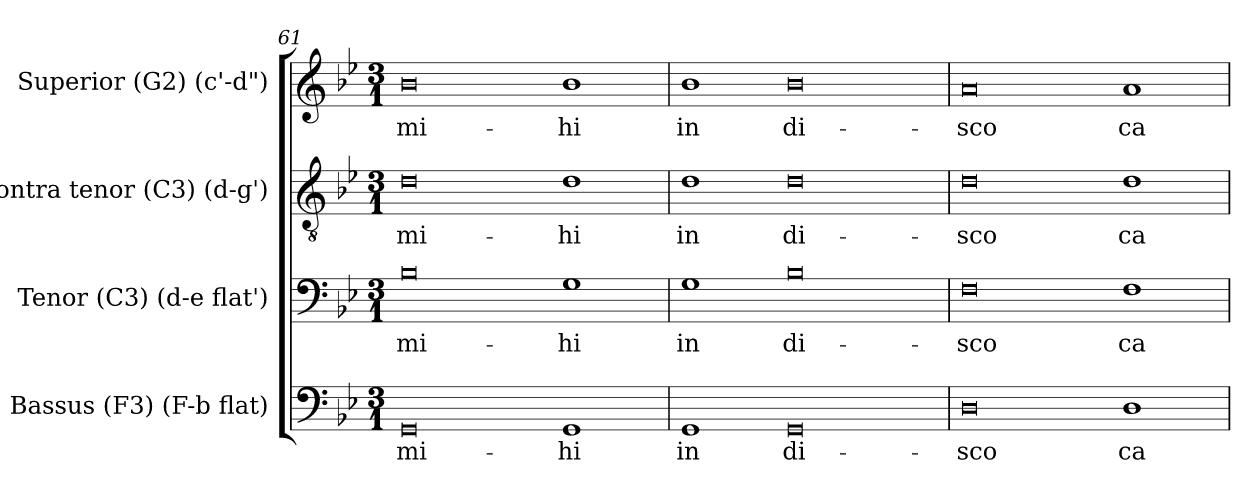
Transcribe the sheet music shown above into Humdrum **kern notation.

**kern	**text	**kern	**text	**kern	**text	**kern	**text
*part4	*part4	*part3	*part3	*part2	*part2	*part1	*part1
*staff4	*staff4	*staff3	*staff3	*staff2	*staff2	*staff1	*staff1
*I"Bassus (F3)  (F-b flat)	*	*I"Tenor (C3)  (d-e flat')	*	*I"Contra tenor (C3)  (d-g')	*	*I"Superior (G2)  (c'-d")	*
*clefF4	*	*clefF4	*	*clefGv2	*	*clefG2	*
*k[b-e-]	*	*k[b-e-]	*	*k[b-e-]	*	*k[b-e-]	*
*B-:	*	*B-:	*	*B-:	*	*B-:	*
*M3/1	*	*M3/1	*	*M3/1	*	*M3/1	*
=61	=61	=61	=61	=61	=61	=61	=61
!	!LO:LY:b:cj	!	!LO:LY:b:cj	!	!LO:LY:b:cj	!	!LO:LY:b:cj
0GG	mi-	0B-	mi-	0d	mi-	0b-	mi-
!	!LO:LY:b:cj	!	!LO:LY:b:cj	!	!LO:LY:b:cj	!	!LO:LY:b:cj
1GG	-hi	1G	-hi	1d	-hi	1b-	-hi
=62	=62	=62	=62	=62	=62	=62	=62
!	!LO:LY:b:cj	!	!LO:LY:b:cj	!	!LO:LY:b:cj	!	!LO:LY:b:cj
1GG	in	1G	in	1d	in	1b-	in
!	!LO:LY:b:cj	!	!LO:LY:b:cj	!	!LO:LY:b:cj	!	!LO:LY:b:cj
0GG	di-	0B-	di-	0d	di-	0b-	di-
=63	=63	=63	=63	=63	=63	=63	=63
!	!LO:LY:b:cj	!	!LO:LY:b:cj	!	!LO:LY:b:cj	!	!LO:LY:b:cj
0D	-sco	0F	-sco	0d	-sco	0a	-sco
!	!LO:LY:b:cj	!	!LO:LY:b:cj	!	!LO:LY:b:cj	!	!LO:LY:b:cj
1D	ca-	1F	ca-	1d	ca-	1a	ca-
=	=	=	=	=	=	=	=
*-	*-	*-	*-	*-	*-	*-	*-
